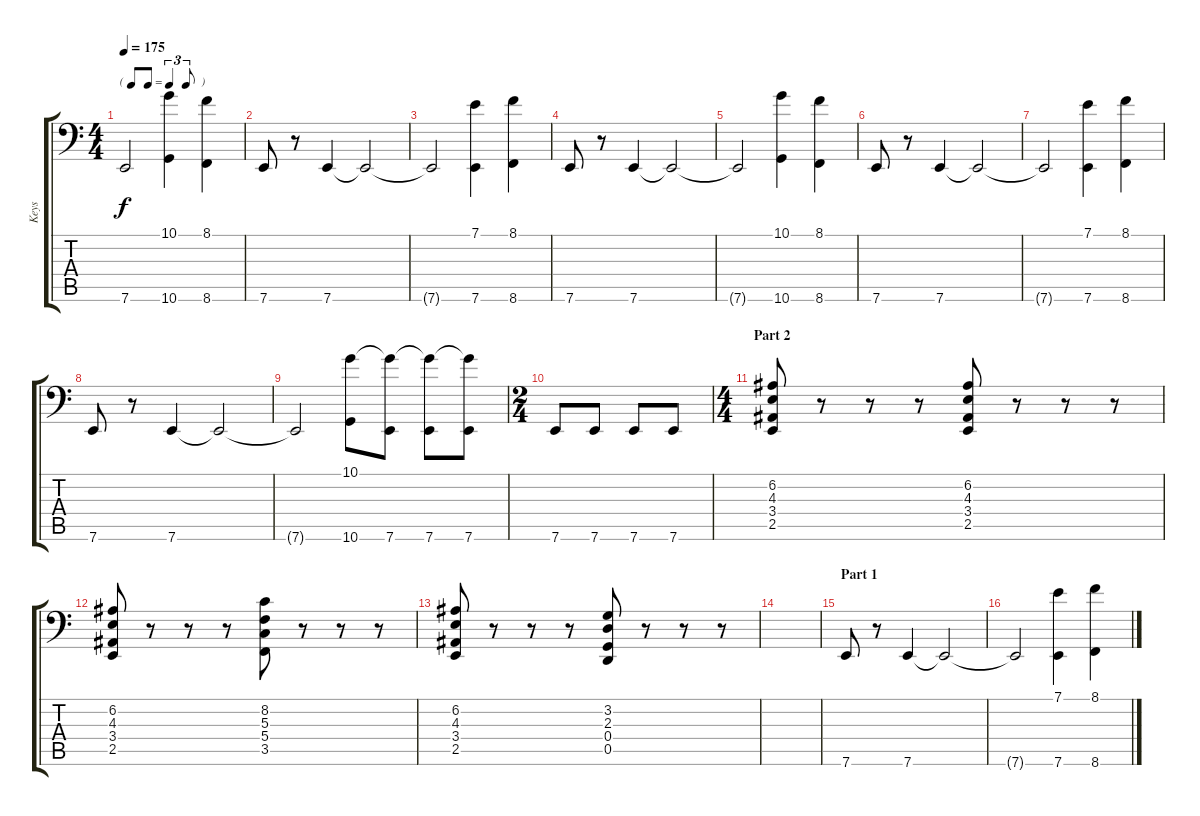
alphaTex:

\track ("Keys" "Keys") {instrument acousticgrandpiano}
\staff {score tabs}
\tuning (A3 E3 C3 G2 D2 A1) {hide}
\ts (4 4)
\tf triplet8th
\tempo 175
\clef f4
\ks c
7.6{t}.2{dy f} (10.1 10.6).4 (8.1 8.6).4 |
7.6.8 r.8 7.6.4 7.6{t}.2 |
7.6{t}.2 (7.1 7.6).4 (8.1 8.6).4 |
7.6.8 r.8 7.6.4 7.6{t}.2 |
7.6{t}.2 (10.1 10.6).4 (8.1 8.6).4 |
7.6.8 r.8 7.6.4 7.6{t}.2 |
7.6{t}.2 (7.1 7.6).4 (8.1 8.6).4 |
7.6.8 r.8 7.6.4 7.6{t}.2 |
7.6{t}.2 (10.1 10.6).8 (10.1{t} 7.6).8 (10.1{t} 7.6).8 (10.1{t} 7.6).8 |
\ts (2 4)
7.6.8 7.6.8 7.6.8 7.6.8 |
\ts (4 4)
\section ("" "Part 2")
(6.2 4.3 3.4 2.5).8 r.8 r.8 r.8 (6.2 4.3 3.4 2.5).8 r.8 r.8 r.8 |
(6.2 4.3 3.4 2.5).8 r.8 r.8 r.8 (8.2 5.3 5.4 3.5).8 r.8 r.8 r.8 |
(6.2 4.3 3.4 2.5).8 r.8 r.8 r.8 (3.2 2.3 0.4 0.5).8 r.8 r.8 r.8 |
|
\section ("" "Part 1")
7.6.8 r.8 7.6.4 7.6{t}.2 |
7.6{t}.2 (7.1 7.6).4 (8.1 8.6).4
